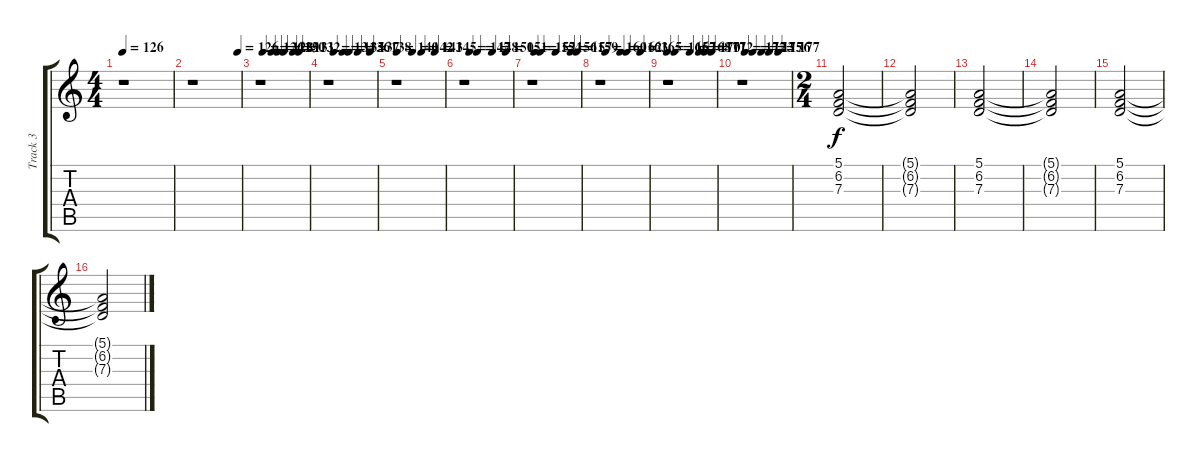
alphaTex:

\track ("Track 3" "Track 3") {instrument stringensemble1}
\staff {score tabs}
\tuning (E4 B3 G3 D3 A2 E2) {hide}
\ts (4 4)
\tempo 126
\clef g2
\ks c
r.1{dy f} |
\tempo (126 0.9479166666666666)
r.1 |
\tempo (126 0.07291666666666667)
\tempo (128 0.2604166666666667)
\tempo (129 0.3854166666666667)
\tempo (130 0.5104166666666666)
\tempo (131 0.6979166666666666)
\tempo (132 0.8229166666666666)
r.1 |
\tempo (134 0.13541666666666666)
\tempo (135 0.3229166666666667)
\tempo (136 0.4479166666666667)
\tempo (137 0.6354166666666666)
\tempo (138 0.8854166666666666)
r.1 |
\tempo (140 0.041666666666666664)
\tempo (142 0.3541666666666667)
\tempo (143 0.5416666666666666)
\tempo (145 0.8229166666666666)
r.1 |
\tempo (147 0.13541666666666666)
\tempo (148 0.2916666666666667)
\tempo (150 0.6041666666666666)
\tempo (151 0.8854166666666666)
r.1 |
\tempo (152 0.07291666666666667)
\tempo (154 0.19791666666666666)
\tempo (156 0.5104166666666666)
\tempo (157 0.8229166666666666)
\tempo (159 0.9479166666666666)
r.1 |
\tempo (160 0.13541666666666666)
\tempo (162 0.4479166666666667)
\tempo (163 0.5729166666666666)
\tempo (165 0.8541666666666666)
r.1 |
\tempo (165 0.010416666666666666)
\tempo (167 0.16666666666666666)
\tempo (168 0.4791666666666667)
\tempo (170 0.6666666666666666)
\tempo (171 0.7916666666666666)
\tempo (172 0.9270833333333334)
r.1 |
\tempo (172 0.08333333333333333)
\tempo (173 0.23958333333333334)
\tempo (175 0.4166666666666667)
\tempo (176 0.5729166666666666)
\tempo (177 0.7604166666666666)
r.1 |
\ts (2 4)
(5.1 6.2 7.3).2 |
(5.1{t} 6.2{t} 7.3{t}).2 |
(5.1 6.2 7.3).2 |
(5.1{t} 6.2{t} 7.3{t}).2 |
(5.1 6.2 7.3).2 |
(5.1{t} 6.2{t} 7.3{t}).2
